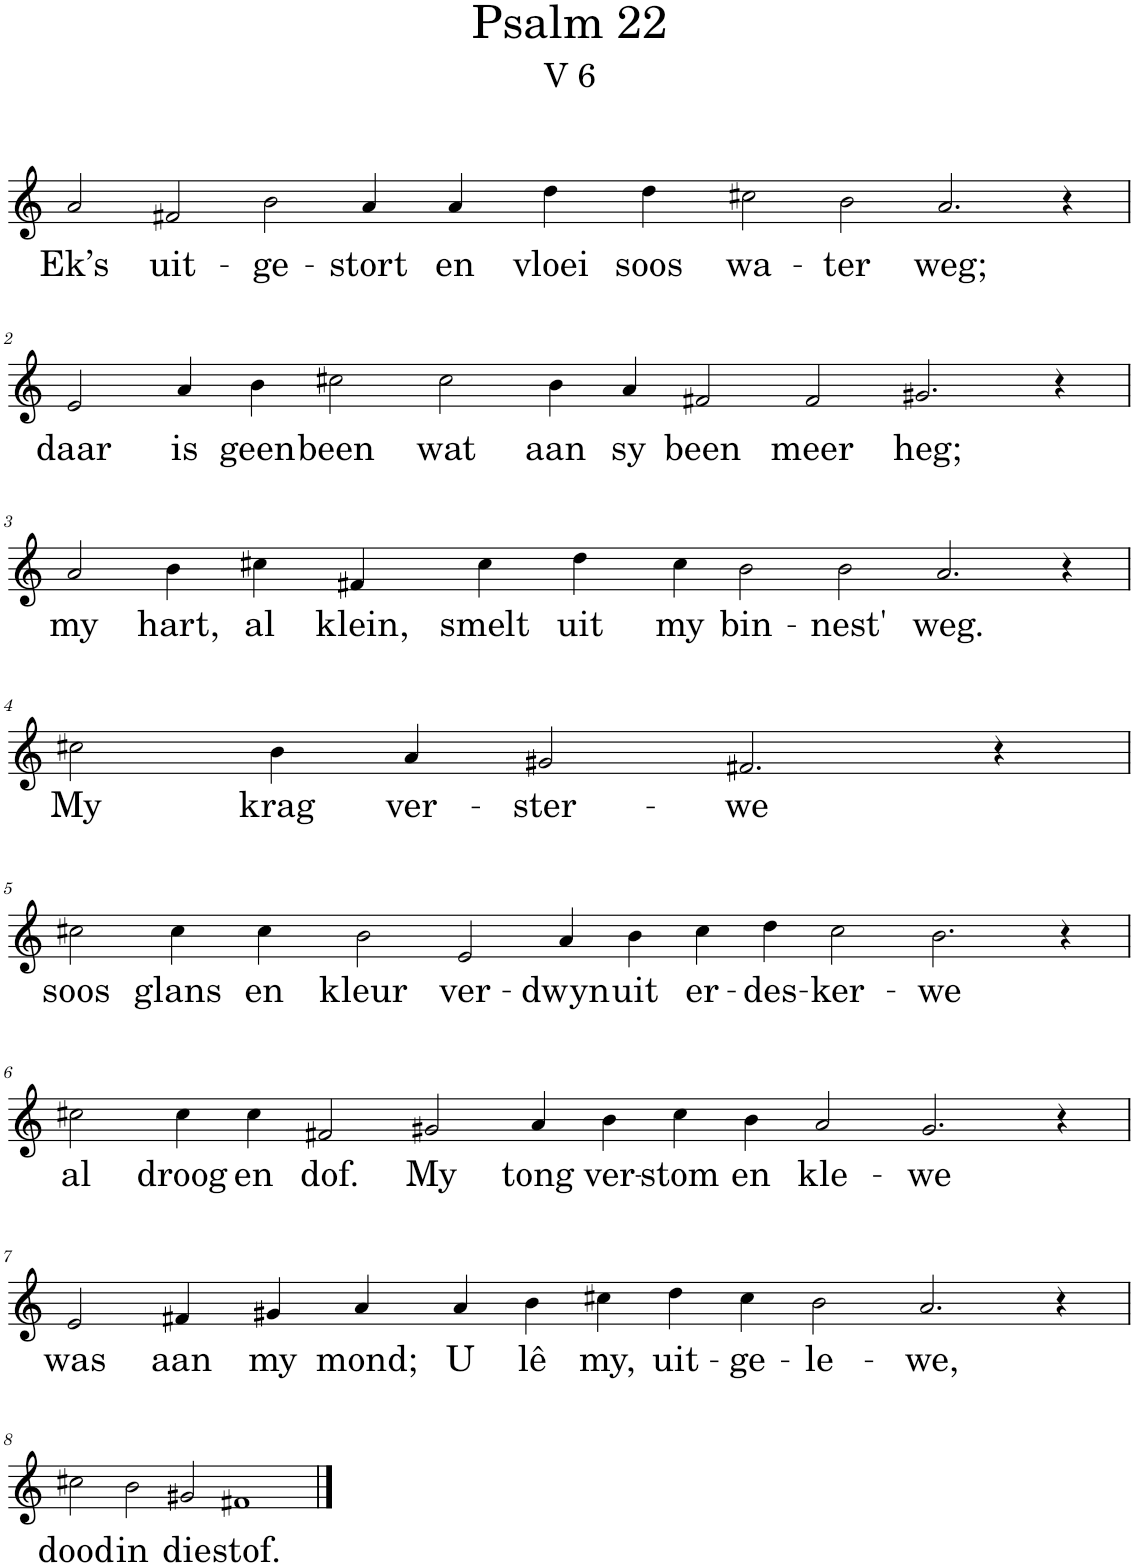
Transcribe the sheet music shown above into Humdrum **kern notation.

**kern	**text
*part1	*part1
*staff1	*staff1
*I"Pipe Organ	*
*I'Org.	*
*clefG2	*
*k[]	*
*M18/4	*
=1	=1
!	!LO:LY:b
2a/	Ek’s
!	!LO:LY:b
2f#X/	uit-
!	!LO:LY:b
2b\	-ge-
!	!LO:LY:b
4a/	-stort
!	!LO:LY:b
4a/	en
!	!LO:LY:b
4dd\	vloei
!	!LO:LY:b
4dd\	soos
!	!LO:LY:b
2cc#X\	wa-
!	!LO:LY:b
2b\	-ter
!	!LO:LY:b
2.a/	weg;
4r	.
!!LO:LB:g=z
=2	=2
!	!LO:LY:b
2e/	daar
!	!LO:LY:b
4a/	is
!	!LO:LY:b
4b\	geen
!	!LO:LY:b
2cc#X\	been
!	!LO:LY:b
2cc#\	wat
!	!LO:LY:b
4b\	aan
!	!LO:LY:b
4a/	sy
!	!LO:LY:b
2f#X/	been
!	!LO:LY:b
2f#/	meer
!	!LO:LY:b
2.g#X/	heg;
4r	.
!!LO:LB:g=z
=3	=3
*M16/4	*
!	!LO:LY:b
2a/	my
!	!LO:LY:b
4b\	hart,
!	!LO:LY:b
4cc#X\	al
!	!LO:LY:b
4f#X/	klein,
!	!LO:LY:b
4cc#\	smelt
!	!LO:LY:b
4dd\	uit
!	!LO:LY:b
4cc#\	my
!	!LO:LY:b
2b\	bin-
!	!LO:LY:b
2b\	-nest'
!	!LO:LY:b
2.a/	weg.
4r	.
!!LO:LB:g=z
=4	=4
*M10/4	*
!	!LO:LY:b
2cc#X\	My
!	!LO:LY:b
4b\	krag
!	!LO:LY:b
4a/	ver-
!	!LO:LY:b
2g#X/	-ster-
!	!LO:LY:b
2.f#X/	-we
4r	.
!!LO:LB:g=z
=5	=5
*M18/4	*
!	!LO:LY:b
2cc#X\	soos
!	!LO:LY:b
4cc#\	glans
!	!LO:LY:b
4cc#\	en
!	!LO:LY:b
2b\	kleur
!	!LO:LY:b
2e/	ver-
!	!LO:LY:b
4a/	-dwyn
!	!LO:LY:b
4b\	uit
!	!LO:LY:b
4cc#\	er-
!	!LO:LY:b
4dd\	-des-
!	!LO:LY:b
2cc#\	-ker-
!	!LO:LY:b
2.b\	-we
4r	.
!!LO:LB:g=z
=6	=6
!	!LO:LY:b
2cc#X\	al
!	!LO:LY:b
4cc#\	droog
!	!LO:LY:b
4cc#\	en
!	!LO:LY:b
2f#X/	dof.
!	!LO:LY:b
2g#X/	My
!	!LO:LY:b
4a/	tong
!	!LO:LY:b
4b\	ver-
!	!LO:LY:b
4cc#\	-stom
!	!LO:LY:b
4b\	en
!	!LO:LY:b
2a/	kle-
!	!LO:LY:b
2.g#/	-we
4r	.
!!LO:LB:g=z
=7	=7
*M16/4	*
!	!LO:LY:b
2e/	was
!	!LO:LY:b
4f#X/	aan
!	!LO:LY:b
4g#X/	my
!	!LO:LY:b
4a/	mond;
!	!LO:LY:b
4a/	U
!	!LO:LY:b
4b\	lê
!	!LO:LY:b
4cc#X\	my,
!	!LO:LY:b
4dd\	uit-
!	!LO:LY:b
4cc#\	-ge-
!	!LO:LY:b
2b\	-le-
!	!LO:LY:b
2.a/	-we,
4r	.
!!LO:LB:g=z
=8	=8
*M10/4	*
!	!LO:LY:b
2cc#X\	dood
!	!LO:LY:b
2b\	in
!	!LO:LY:b
2g#X/	die
!	!LO:LY:b
1f#X	stof.
==	==
*-	*-
